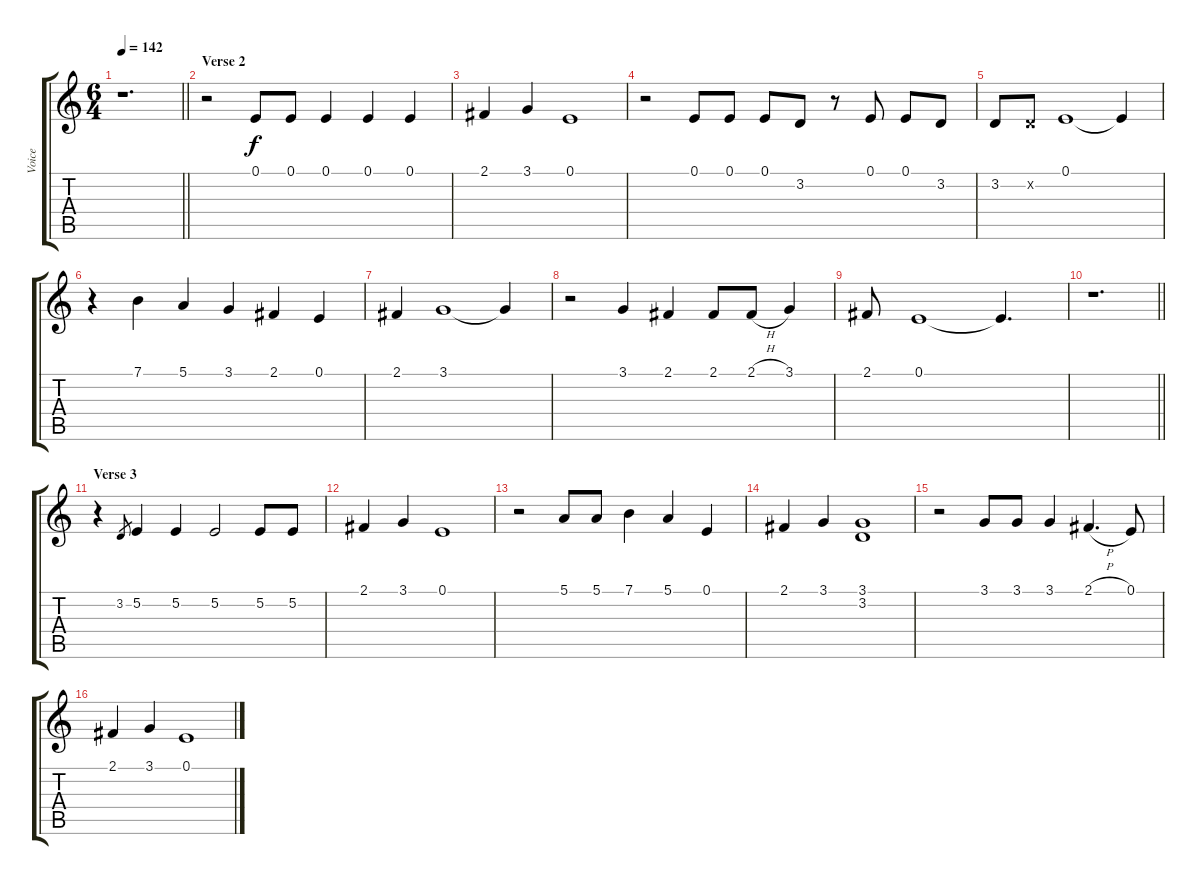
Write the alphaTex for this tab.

\track ("Voice" "Voice") {instrument clarinet}
\staff {score tabs}
\tuning (E4 B3 G3 D3 A2 E2) {hide}
\ts (6 4)
\tempo 142
\clef g2
\barLineRight lightlight
\ks c
r.1{d dy f} |
\section ("" "Verse 2")
r.2 0.1.8 0.1.8 0.1.4 0.1.4 0.1.4 |
2.1.4 3.1.4 0.1.1 |
r.2 0.1.8 0.1.8 0.1.8 3.2.8 r.8 0.1.8 0.1.8 3.2.8 |
3.2.8 3.2{x}.8 0.1.1 0.1{t}.4 |
r.4 7.1.4 5.1.4 3.1.4 2.1.4 0.1.4 |
2.1.4 3.1.1 3.1{t}.4 |
r.2 3.1.4 2.1.4 2.1.8 2.1{h}.8 3.1.4 |
2.1.8 0.1.1 0.1{t}.4{d} |
\barLineRight lightlight
r.1{d} |
\section ("" "Verse 3")
r.4 3.2.8{gr} 5.2.4 5.2.4 5.2.2 5.2.8 5.2.8 |
2.1.4 3.1.4 0.1.1 |
r.2 5.1.8 5.1.8 7.1.4 5.1.4 0.1.4 |
2.1.4 3.1.4 (3.1 3.2).1 |
r.2 3.1.8 3.1.8 3.1.4 2.1{h}.4{d} 0.1.8 |
2.1.4 3.1.4 0.1.1
